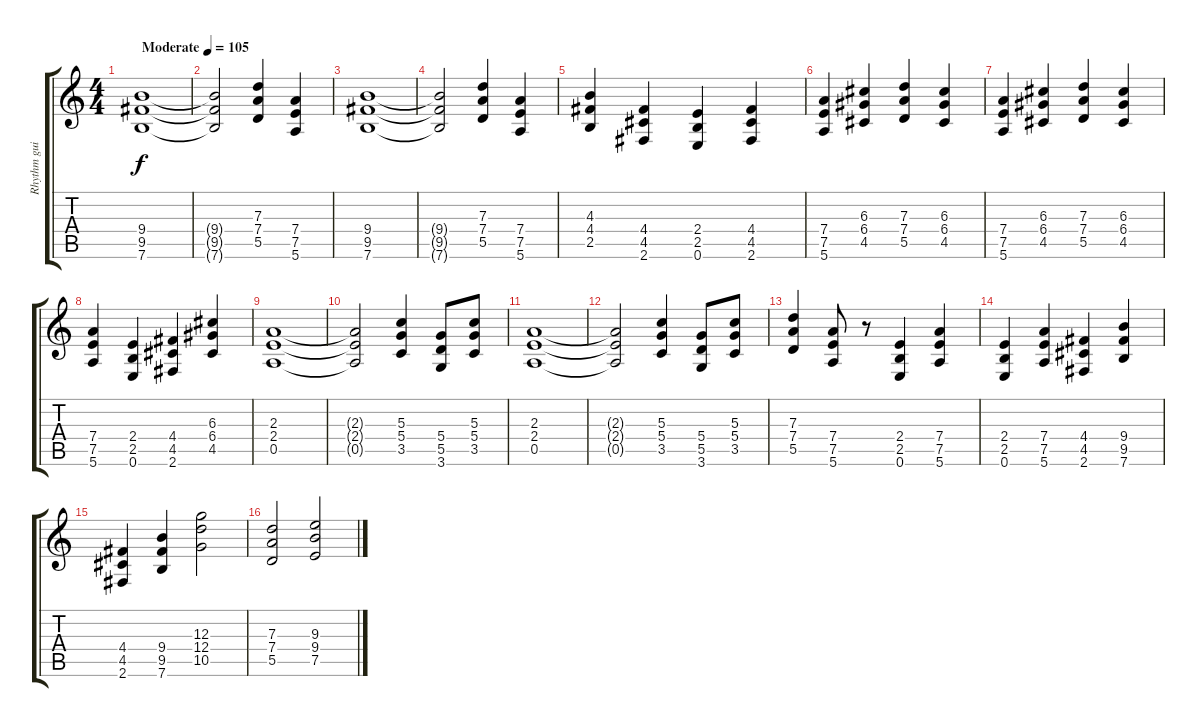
\track ("Rhythm guitar" "Rhythm gui") {instrument distortionguitar}
\staff {score tabs}
\tuning (E4 B3 G3 D3 A2 E2) {hide}
\ts (4 4)
\tempo (105 "Moderate")
\clef g2
\ks c
(9.4 9.5 7.6).1{dy f instrument distortionguitar} |
(9.4{t} 9.5{t} 7.6{t}).2 (7.3 7.4 5.5).4 (7.4 7.5 5.6).4 |
(9.4 9.5 7.6).1 |
(9.4{t} 9.5{t} 7.6{t}).2 (7.3 7.4 5.5).4 (7.4 7.5 5.6).4 |
(4.3 4.4 2.5).4 (4.4 4.5 2.6).4 (2.4 2.5 0.6).4 (4.4 4.5 2.6).4 |
(7.4 7.5 5.6).4 (6.3 6.4 4.5).4 (7.3 7.4 5.5).4 (6.3 6.4 4.5).4 |
(7.4 7.5 5.6).4 (6.3 6.4 4.5).4 (7.3 7.4 5.5).4 (6.3 6.4 4.5).4 |
(7.4 7.5 5.6).4 (2.4 2.5 0.6).4 (4.4 4.5 2.6).4 (6.3 6.4 4.5).4 |
(2.3 2.4 0.5).1 |
(2.3{t} 2.4{t} 0.5{t}).2 (5.3 5.4 3.5).4 (5.4 5.5 3.6).8 (5.3 5.4 3.5).8 |
(2.3 2.4 0.5).1 |
(2.3{t} 2.4{t} 0.5{t}).2 (5.3 5.4 3.5).4 (5.4 5.5 3.6).8 (5.3 5.4 3.5).8 |
(7.3 7.4 5.5).4 (7.4 7.5 5.6).8 r.8 (2.4 2.5 0.6).4 (7.4 7.5 5.6).4 |
(2.4 2.5 0.6).4 (7.4 7.5 5.6).4 (4.4 4.5 2.6).4 (9.4 9.5 7.6).4 |
(4.4 4.5 2.6).4 (9.4 9.5 7.6).4 (12.3 12.4 10.5).2 |
(7.3 7.4 5.5).2 (9.3 9.4 7.5).2
